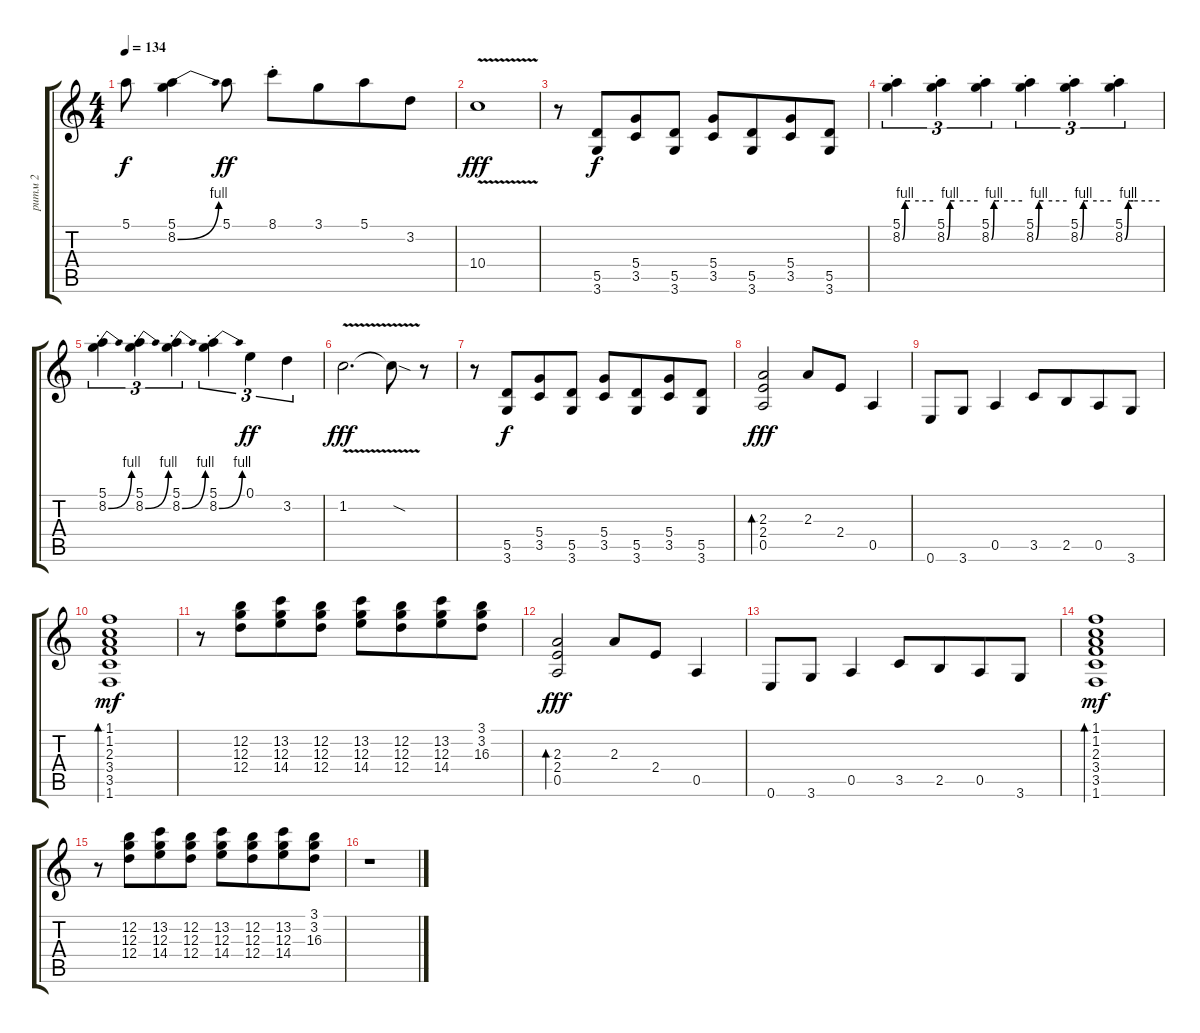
\track ("ритм 2" "ритм 2") {instrument acousticguitarsteel}
\staff {score tabs}
\tuning (E4 B3 G3 D3 A2 E2) {hide}
\ts (4 4)
\tempo 134
\clef g2
\ks aminor
5.1.8{dy f} (5.1 8.2{be (bend 0 0 60 4)}).4 5.1.8{dy ff} 8.1{st}.8 3.1.8{beam merge} 5.1.8 3.2.8 |
10.4{v}.1{dy fff} |
r.8 (5.5 3.6).8{dy f beam merge} (5.4 3.5).8 (5.5 3.6).8 (5.4 3.5).8 (5.5 3.6).8{beam merge} (5.4 3.5).8 (5.5 3.6).8 |
(5.1{st} 8.2{be (custom 0 0 5 4 10 4 15 4 60 4) st}).4{tu (3 2)} (5.1{st} 8.2{be (custom 0 0 6 4 10 4 15 4 60 4) st}).4{tu (3 2)} (5.1{st} 8.2{be (custom 0 0 5 4 10 4 15 4 60 4) st}).4{tu (3 2)} (5.1{st} 8.2{be (custom 0 0 6 4 10 4 15 4 60 4) st}).4{tu (3 2)} (5.1{st} 8.2{be (custom 0 0 6 4 10 4 15 4 60 4) st}).4{tu (3 2)} (5.1{st} 8.2{be (custom 0 0 6 4 10 4 15 4 60 4) st}).4{tu (3 2)} |
(5.1{st} 8.2{be (bend 0 0 60 4) st}).4{tu (3 2)} (5.1{st} 8.2{be (bend 0 0 60 4) st}).4{tu (3 2)} (5.1{st} 8.2{be (bend 0 0 60 4) st}).4{tu (3 2)} (5.1{st} 8.2{be (bend 0 0 60 4) st}).4{tu (3 2)} 0.1.4{tu (3 2) dy ff} 3.2.4{tu (3 2)} |
1.2{v}.2{d dy fff} 1.2{sod t}.8 r.8 |
r.8 (5.5 3.6).8{dy f beam merge} (5.4 3.5).8 (5.5 3.6).8 (5.4 3.5).8 (5.5 3.6).8{beam merge} (5.4 3.5).8 (5.5 3.6).8 |
(2.3 2.4 0.5).2{bd 60 dy fff} 2.3.8 2.4.8 0.5.4 |
0.6.8 3.6.8 0.5.4 3.5.8 2.5.8{beam merge} 0.5.8 3.6.8 |
(1.1 1.2 2.3 3.4 3.5 1.6).1{bd 60 dy mf} |
r.8 (12.2 12.3 12.4).8{beam merge} (13.2 12.3 14.4).8 (12.2 12.3 12.4).8 (13.2 12.3 14.4).8 (12.2 12.3 12.4).8{beam merge} (13.2 12.3 14.4).8 (3.1 3.2 16.3).8 |
(2.3 2.4 0.5).2{bd 60 dy fff} 2.3.8 2.4.8 0.5.4 |
0.6.8 3.6.8 0.5.4 3.5.8 2.5.8{beam merge} 0.5.8 3.6.8 |
(1.1 1.2 2.3 3.4 3.5 1.6).1{bd 60 dy mf} |
r.8 (12.2 12.3 12.4).8{beam merge} (13.2 12.3 14.4).8 (12.2 12.3 12.4).8 (13.2 12.3 14.4).8 (12.2 12.3 12.4).8{beam merge} (13.2 12.3 14.4).8 (3.1 3.2 16.3).8 |
r.1
